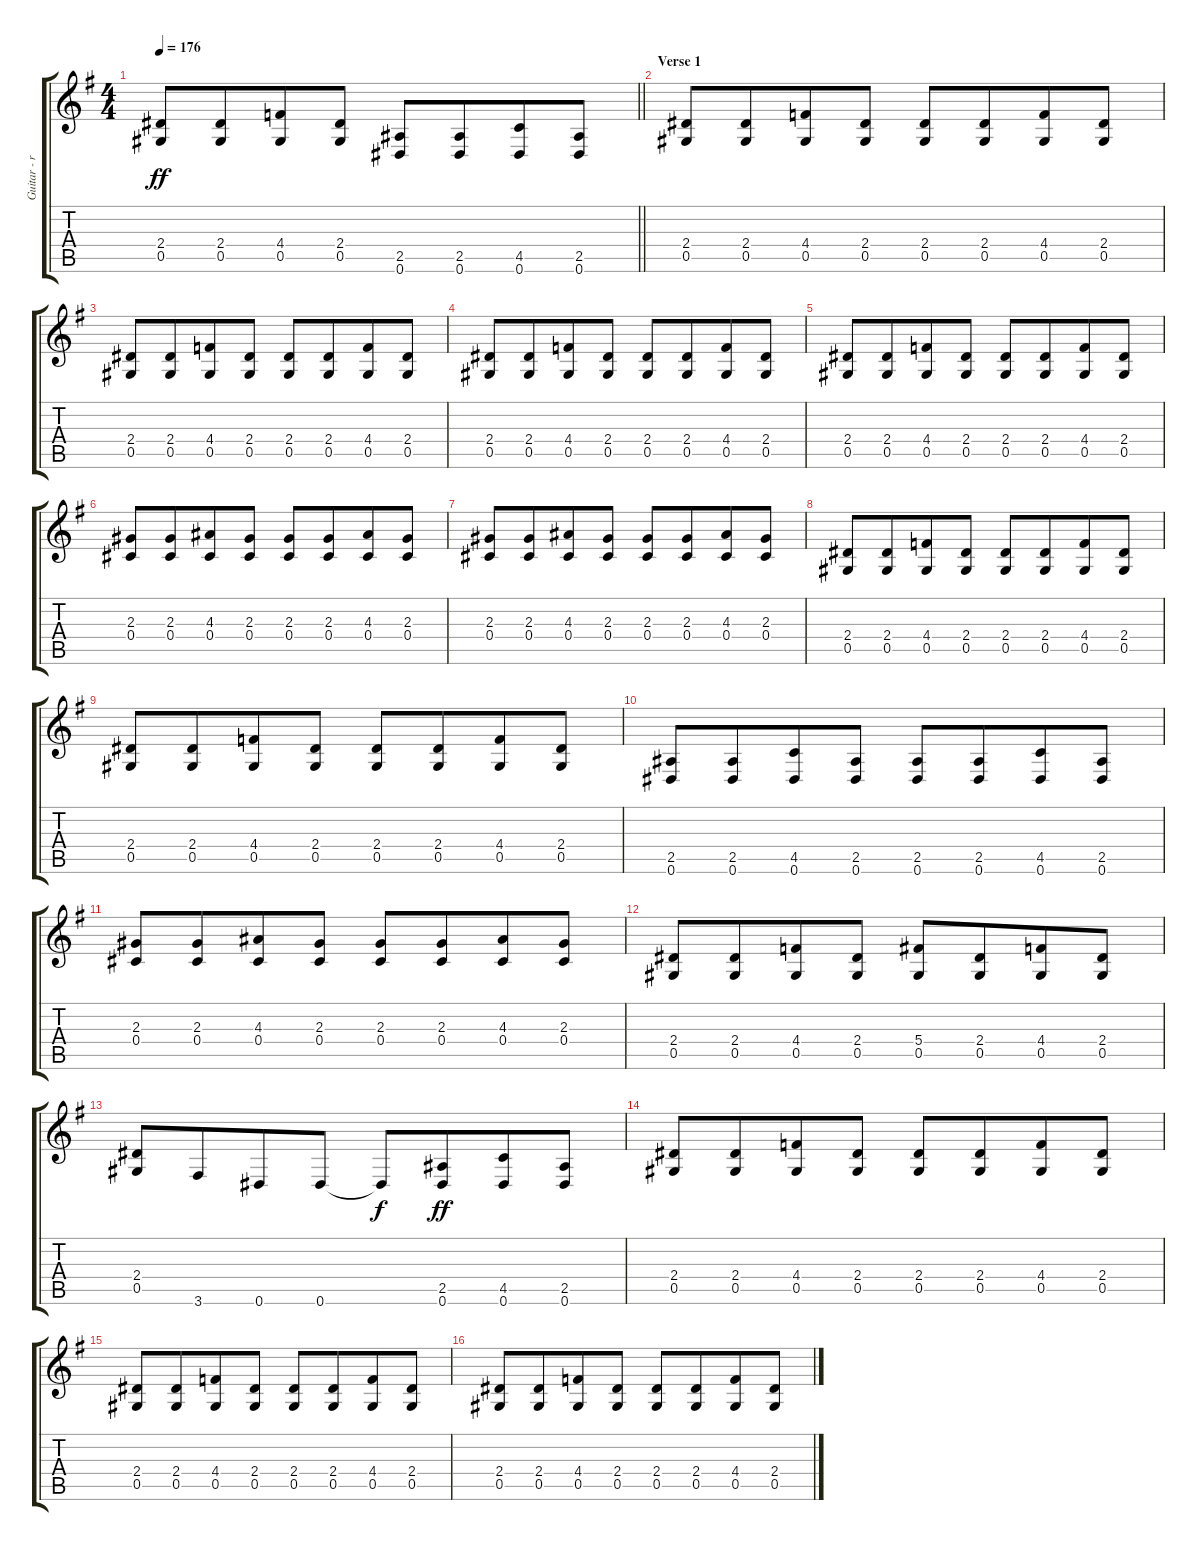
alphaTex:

\track ("Guitar - rhythm right" "Guitar - r") {instrument electricguitarjazz}
\staff {score tabs}
\tuning (Eb4 Bb3 Gb3 Db3 Ab2 Eb2) {hide}
\ts (4 4)
\tempo 176
\clef g2
\barLineRight lightlight
\ks eminor
(2.4 0.5).8{dy ff} (2.4 0.5).8{beam merge} (4.4 0.5).8 (2.4 0.5).8 (2.5 0.6).8 (2.5 0.6).8{beam merge} (4.5 0.6).8 (2.5 0.6).8 |
\section ("" "Verse 1")
(2.4 0.5).8 (2.4 0.5).8{beam merge} (4.4 0.5).8 (2.4 0.5).8 (2.4 0.5).8 (2.4 0.5).8{beam merge} (4.4 0.5).8 (2.4 0.5).8 |
(2.4 0.5).8 (2.4 0.5).8{beam merge} (4.4 0.5).8 (2.4 0.5).8 (2.4 0.5).8 (2.4 0.5).8{beam merge} (4.4 0.5).8 (2.4 0.5).8 |
(2.4 0.5).8 (2.4 0.5).8{beam merge} (4.4 0.5).8 (2.4 0.5).8 (2.4 0.5).8 (2.4 0.5).8{beam merge} (4.4 0.5).8 (2.4 0.5).8 |
(2.4 0.5).8 (2.4 0.5).8{beam merge} (4.4 0.5).8 (2.4 0.5).8 (2.4 0.5).8 (2.4 0.5).8{beam merge} (4.4 0.5).8 (2.4 0.5).8 |
(2.3 0.4).8 (2.3 0.4).8{beam merge} (4.3 0.4).8 (2.3 0.4).8 (2.3 0.4).8 (2.3 0.4).8{beam merge} (4.3 0.4).8 (2.3 0.4).8 |
(2.3 0.4).8 (2.3 0.4).8{beam merge} (4.3 0.4).8 (2.3 0.4).8 (2.3 0.4).8 (2.3 0.4).8{beam merge} (4.3 0.4).8 (2.3 0.4).8 |
(2.4 0.5).8 (2.4 0.5).8{beam merge} (4.4 0.5).8 (2.4 0.5).8 (2.4 0.5).8 (2.4 0.5).8{beam merge} (4.4 0.5).8 (2.4 0.5).8 |
(2.4 0.5).8 (2.4 0.5).8{beam merge} (4.4 0.5).8 (2.4 0.5).8 (2.4 0.5).8 (2.4 0.5).8{beam merge} (4.4 0.5).8 (2.4 0.5).8 |
(2.5 0.6).8 (2.5 0.6).8{beam merge} (4.5 0.6).8 (2.5 0.6).8 (2.5 0.6).8 (2.5 0.6).8{beam merge} (4.5 0.6).8 (2.5 0.6).8 |
(2.3 0.4).8 (2.3 0.4).8{beam merge} (4.3 0.4).8 (2.3 0.4).8 (2.3 0.4).8 (2.3 0.4).8{beam merge} (4.3 0.4).8 (2.3 0.4).8 |
(2.4 0.5).8 (2.4 0.5).8{beam merge} (4.4 0.5).8 (2.4 0.5).8 (5.4 0.5).8 (2.4 0.5).8{beam merge} (4.4 0.5).8 (2.4 0.5).8 |
(2.4 0.5).8 3.6.8{beam merge} 0.6.8 0.6.8 0.6{t}.8{dy f} (2.5 0.6).8{dy ff beam merge} (4.5 0.6).8 (2.5 0.6).8 |
(2.4 0.5).8 (2.4 0.5).8{beam merge} (4.4 0.5).8 (2.4 0.5).8 (2.4 0.5).8 (2.4 0.5).8{beam merge} (4.4 0.5).8 (2.4 0.5).8 |
(2.4 0.5).8 (2.4 0.5).8{beam merge} (4.4 0.5).8 (2.4 0.5).8 (2.4 0.5).8 (2.4 0.5).8{beam merge} (4.4 0.5).8 (2.4 0.5).8 |
(2.4 0.5).8 (2.4 0.5).8{beam merge} (4.4 0.5).8 (2.4 0.5).8 (2.4 0.5).8 (2.4 0.5).8{beam merge} (4.4 0.5).8 (2.4 0.5).8
